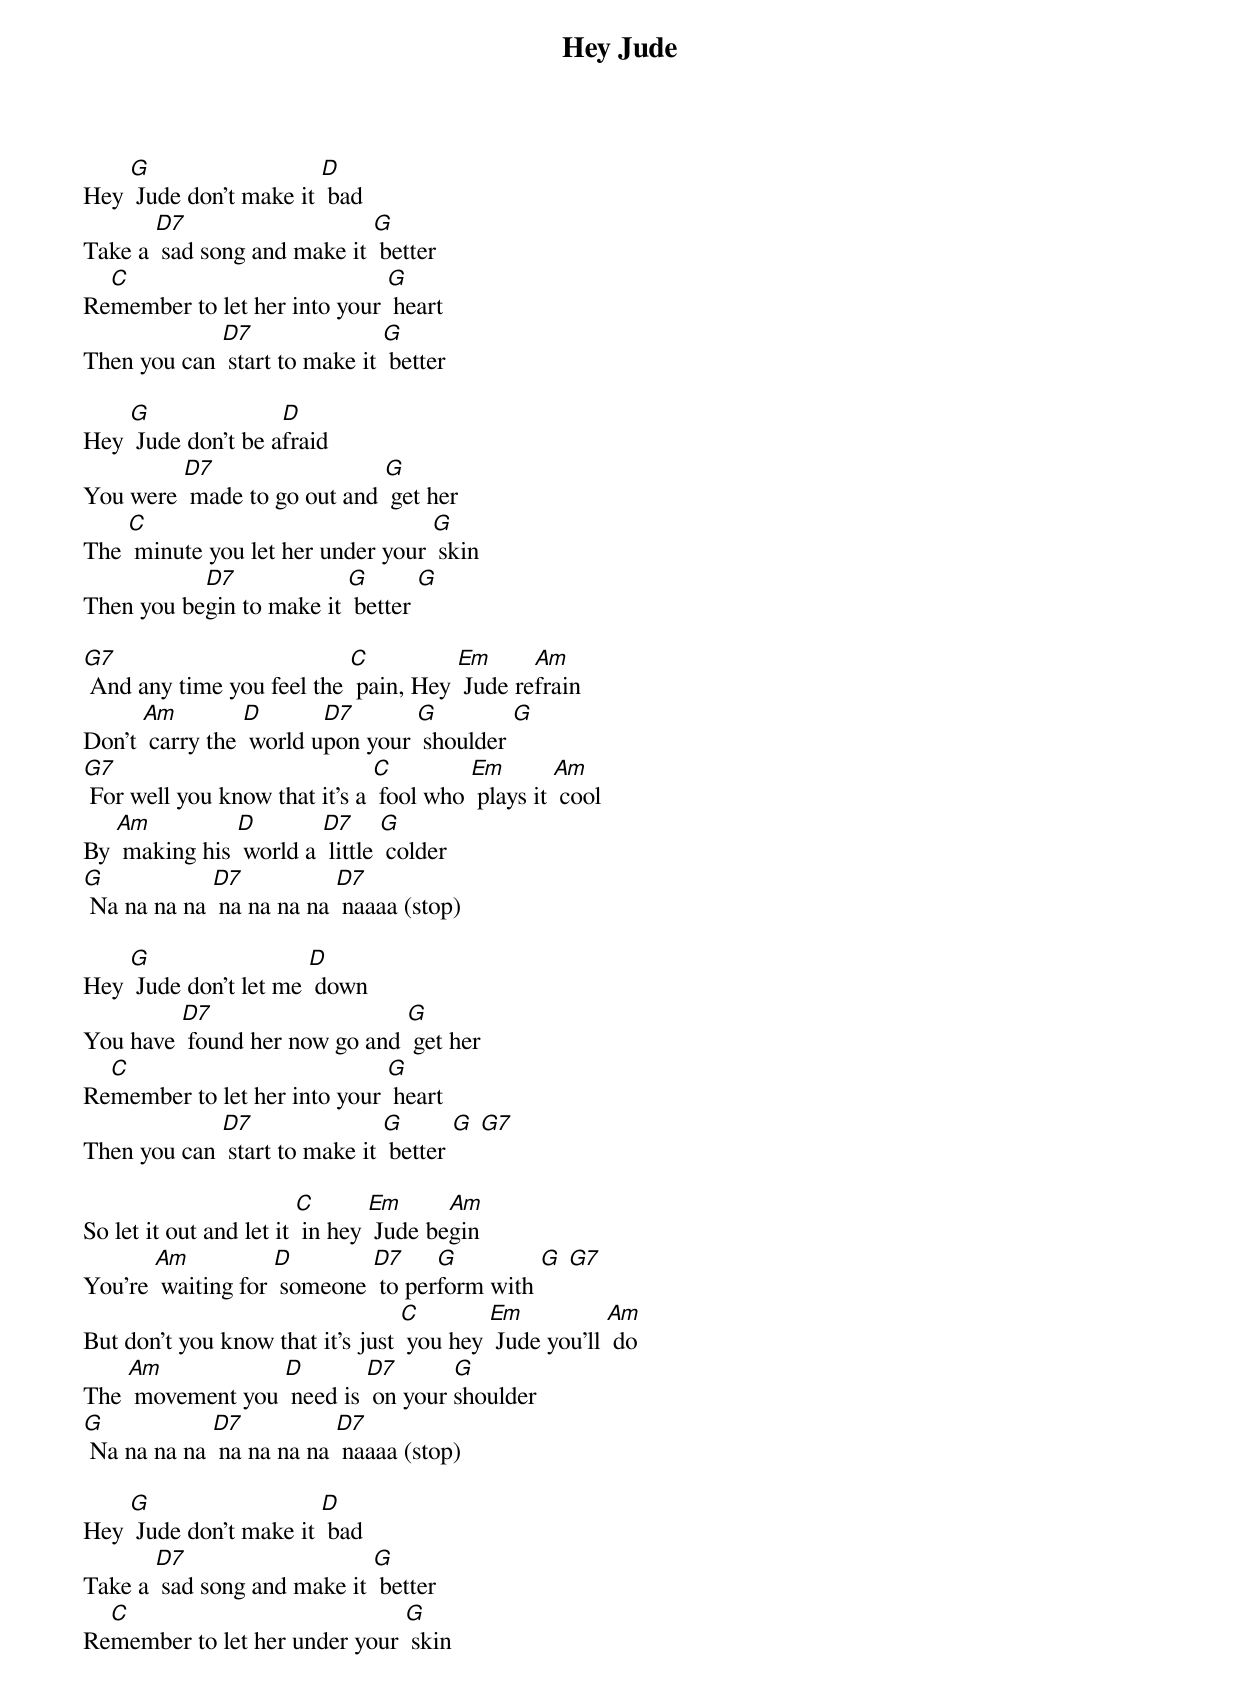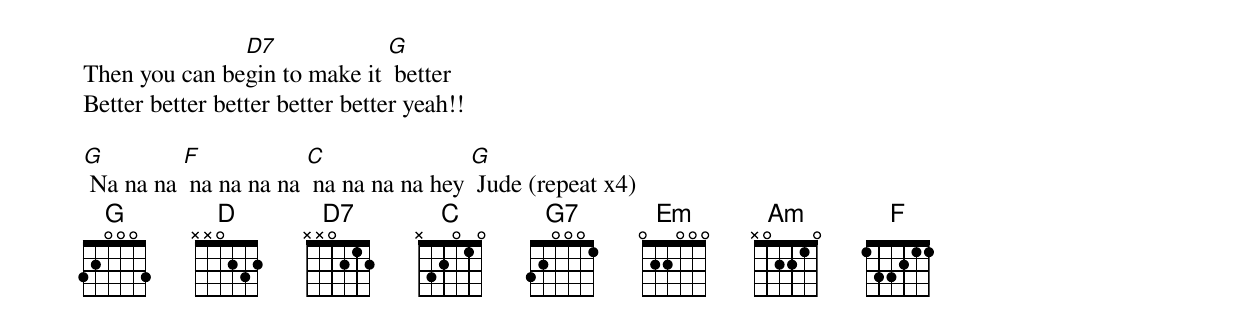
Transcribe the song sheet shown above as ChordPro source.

{t: Hey Jude }
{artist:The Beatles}
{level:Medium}

Hey [G] Jude don't make it [D] bad
Take a [D7] sad song and make it [G] better
Re[C]member to let her into your [G] heart
Then you can [D7] start to make it [G] better

Hey [G] Jude don’t be a[D]fraid
You were [D7] made to go out and [G] get her
The [C] minute you let her under your [G] skin
Then you be[D7]gin to make it [G] better [G]

[G7] And any time you feel the [C] pain, Hey [Em] Jude re[Am]frain
Don't [Am] carry the [D] world u[D7]pon your [G] shoulder [G]
[G7] For well you know that it's a [C] fool who [Em] plays it [Am] cool
By [Am] making his [D] world a [D7] little [G] colder
[G] Na na na na [D7] na na na na [D7] naaaa (stop)

Hey [G] Jude don't let me [D] down
You have [D7] found her now go and [G] get her
Re[C]member to let her into your [G] heart
Then you can [D7] start to make it [G] better [G] [G7]

So let it out and let it [C] in hey [Em] Jude be[Am]gin
You're [Am] waiting for [D] someone [D7] to per[G]form with [G] [G7]
But don't you know that it's just [C] you hey [Em] Jude you'll [Am] do
The [Am] movement you [D] need is [D7] on your [G]shoulder
[G] Na na na na [D7] na na na na [D7] naaaa (stop)

Hey [G] Jude don't make it [D] bad
Take a [D7] sad song and make it [G] better
Re[C]member to let her under your [G] skin
Then you can be[D7]gin to make it [G] better
Better better better better better yeah!!

[G] Na na na [F] na na na na [C] na na na na hey [G] Jude (repeat x4)
